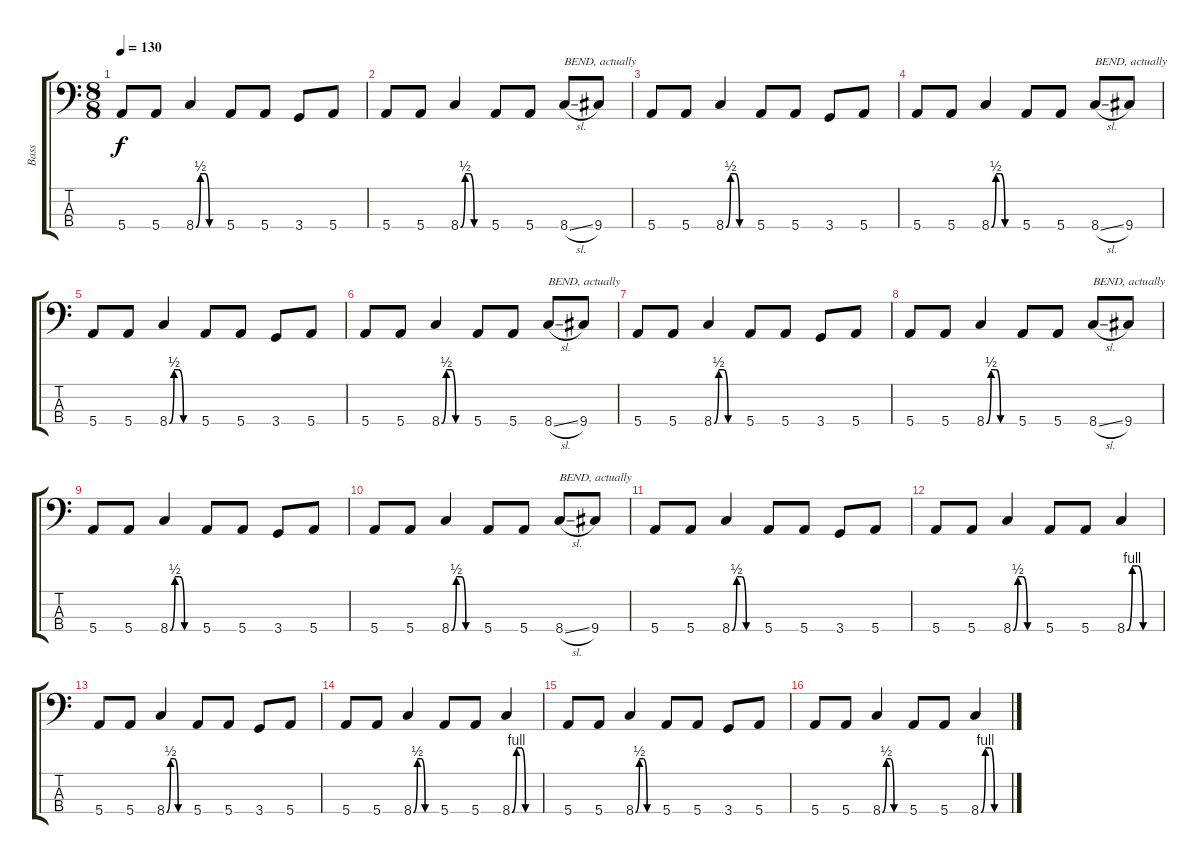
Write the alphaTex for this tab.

\track ("Bass" "Bass") {instrument electricbassfinger}
\staff {score tabs}
\tuning (G2 D2 A1 E1) {hide}
\ts (8 8)
\tempo 130
\clef f4
\ks c
5.4.8{dy f} 5.4.8 8.4{be (custom 0 0 10 2 20 2 30 0 60 0)}.4 5.4.8 5.4.8 3.4.8 5.4.8 |
5.4.8 5.4.8 8.4{be (custom 0 0 10 2 20 2 30 0 60 0)}.4 5.4.8 5.4.8 8.4{sl}.8{txt "BEND, actually"} 9.4.8 |
5.4.8 5.4.8 8.4{be (custom 0 0 10 2 20 2 30 0 60 0)}.4 5.4.8 5.4.8 3.4.8 5.4.8 |
5.4.8 5.4.8 8.4{be (custom 0 0 10 2 20 2 30 0 60 0)}.4 5.4.8 5.4.8 8.4{sl}.8{txt "BEND, actually"} 9.4.8 |
5.4.8 5.4.8 8.4{be (custom 0 0 10 2 20 2 30 0 60 0)}.4 5.4.8 5.4.8 3.4.8 5.4.8 |
5.4.8 5.4.8 8.4{be (custom 0 0 10 2 20 2 30 0 60 0)}.4 5.4.8 5.4.8 8.4{sl}.8{txt "BEND, actually"} 9.4.8 |
5.4.8 5.4.8 8.4{be (custom 0 0 10 2 20 2 30 0 60 0)}.4 5.4.8 5.4.8 3.4.8 5.4.8 |
5.4.8 5.4.8 8.4{be (custom 0 0 10 2 20 2 30 0 60 0)}.4 5.4.8 5.4.8 8.4{sl}.8{txt "BEND, actually"} 9.4.8 |
5.4.8 5.4.8 8.4{be (custom 0 0 10 2 20 2 30 0 60 0)}.4 5.4.8 5.4.8 3.4.8 5.4.8 |
5.4.8 5.4.8 8.4{be (custom 0 0 10 2 20 2 30 0 60 0)}.4 5.4.8 5.4.8 8.4{sl}.8{txt "BEND, actually"} 9.4.8 |
5.4.8 5.4.8 8.4{be (custom 0 0 10 2 20 2 30 0 60 0)}.4 5.4.8 5.4.8 3.4.8 5.4.8 |
5.4.8 5.4.8 8.4{be (custom 0 0 10 2 20 2 30 0 60 0)}.4 5.4.8 5.4.8 8.4{be (custom 0 0 10 4 20 4 30 0 60 0)}.4 |
5.4.8 5.4.8 8.4{be (custom 0 0 10 2 20 2 30 0 60 0)}.4 5.4.8 5.4.8 3.4.8 5.4.8 |
5.4.8 5.4.8 8.4{be (custom 0 0 10 2 20 2 30 0 60 0)}.4 5.4.8 5.4.8 8.4{be (custom 0 0 10 4 20 4 30 0 60 0)}.4 |
5.4.8 5.4.8 8.4{be (custom 0 0 10 2 20 2 30 0 60 0)}.4 5.4.8 5.4.8 3.4.8 5.4.8 |
5.4.8 5.4.8 8.4{be (custom 0 0 10 2 20 2 30 0 60 0)}.4 5.4.8 5.4.8 8.4{be (custom 0 0 10 4 20 4 30 0 60 0)}.4
